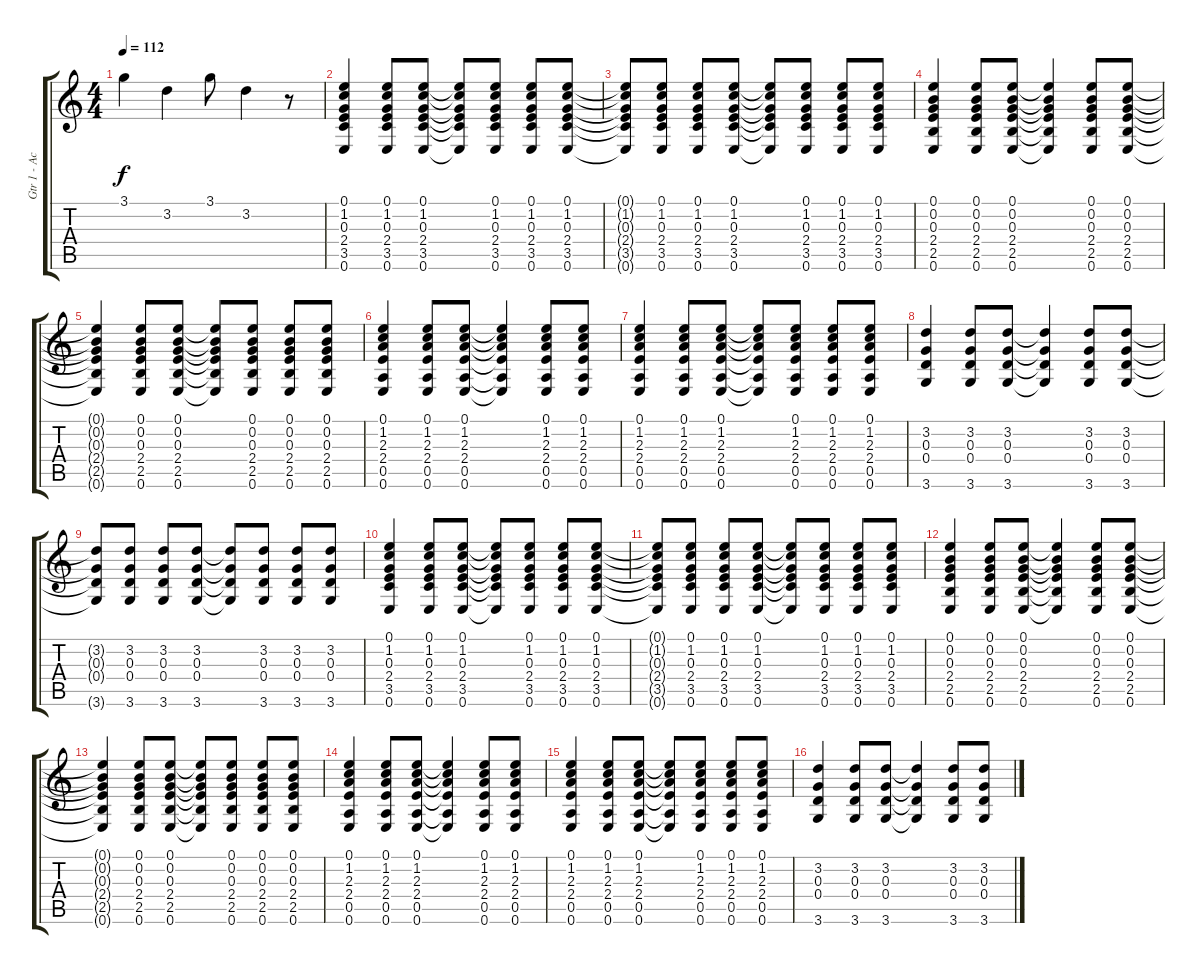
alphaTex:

\track ("Gtr 1 - Acoustic" "Gtr 1 - Ac") {instrument acousticguitarsteel}
\staff {score tabs}
\tuning (E4 B3 G3 D3 A2 E2) {hide}
\ts (4 4)
\tempo 112
\clef g2
\ks c
3.1{t}.4{dy f} 3.2.4 3.1.8 3.2.4 r.8 |
(0.1 1.2 0.3 2.4 3.5 0.6).4 (0.1 1.2 0.3 2.4 3.5 0.6).8 (0.1 1.2 0.3 2.4 3.5 0.6).8 (0.1{t} 1.2{t} 0.3{t} 2.4{t} 3.5{t} 0.6{t}).8 (0.1 1.2 0.3 2.4 3.5 0.6).8 (0.1 1.2 0.3 2.4 3.5 0.6).8 (0.1 1.2 0.3 2.4 3.5 0.6).8 |
(0.1{t} 1.2{t} 0.3{t} 2.4{t} 3.5{t} 0.6{t}).8 (0.1 1.2 0.3 2.4 3.5 0.6).8 (0.1 1.2 0.3 2.4 3.5 0.6).8 (0.1 1.2 0.3 2.4 3.5 0.6).8 (0.1{t} 1.2{t} 0.3{t} 2.4{t} 3.5{t} 0.6{t}).8 (0.1 1.2 0.3 2.4 3.5 0.6).8 (0.1 1.2 0.3 2.4 3.5 0.6).8 (0.1 1.2 0.3 2.4 3.5 0.6).8 |
(0.1 0.2 0.3 2.4 2.5 0.6).4 (0.1 0.2 0.3 2.4 2.5 0.6).8 (0.1 0.2 0.3 2.4 2.5 0.6).8 (0.1{t} 0.2{t} 0.3{t} 2.4{t} 2.5{t} 0.6{t}).4 (0.1 0.2 0.3 2.4 2.5 0.6).8 (0.1 0.2 0.3 2.4 2.5 0.6).8 |
(0.1{t} 0.2{t} 0.3{t} 2.4{t} 2.5{t} 0.6{t}).4 (0.1 0.2 0.3 2.4 2.5 0.6).8 (0.1 0.2 0.3 2.4 2.5 0.6).8 (0.1{t} 0.2{t} 0.3{t} 2.4{t} 2.5{t} 0.6{t}).8 (0.1 0.2 0.3 2.4 2.5 0.6).8 (0.1 0.2 0.3 2.4 2.5 0.6).8 (0.1 0.2 0.3 2.4 2.5 0.6).8 |
(0.1 1.2 2.3 2.4 0.5 0.6).4 (0.1 1.2 2.3 2.4 0.5 0.6).8 (0.1 1.2 2.3 2.4 0.5 0.6).8 (0.1{t} 1.2{t} 2.3{t} 2.4{t} 0.5{t} 0.6{t}).4 (0.1 1.2 2.3 2.4 0.5 0.6).8 (0.1 1.2 2.3 2.4 0.5 0.6).8 |
(0.1 1.2 2.3 2.4 0.5 0.6).4 (0.1 1.2 2.3 2.4 0.5 0.6).8 (0.1 1.2 2.3 2.4 0.5 0.6).8 (0.1{t} 1.2{t} 2.3{t} 2.4{t} 0.5{t} 0.6{t}).8 (0.1 1.2 2.3 2.4 0.5 0.6).8 (0.1 1.2 2.3 2.4 0.5 0.6).8 (0.1 1.2 2.3 2.4 0.5 0.6).8 |
(3.2 0.3 0.4 3.6).4 (3.2 0.3 0.4 3.6).8 (3.2 0.3 0.4 3.6).8 (3.2{t} 0.3{t} 0.4{t} 3.6{t}).4 (3.2 0.3 0.4 3.6).8 (3.2 0.3 0.4 3.6).8 |
(3.2{t} 0.3{t} 0.4{t} 3.6{t}).8 (3.2 0.3 0.4 3.6).8 (3.2 0.3 0.4 3.6).8 (3.2 0.3 0.4 3.6).8 (3.2{t} 0.3{t} 0.4{t} 3.6{t}).8 (3.2 0.3 0.4 3.6).8 (3.2 0.3 0.4 3.6).8 (3.2 0.3 0.4 3.6).8 |
(0.1 1.2 0.3 2.4 3.5 0.6).4 (0.1 1.2 0.3 2.4 3.5 0.6).8 (0.1 1.2 0.3 2.4 3.5 0.6).8 (0.1{t} 1.2{t} 0.3{t} 2.4{t} 3.5{t} 0.6{t}).8 (0.1 1.2 0.3 2.4 3.5 0.6).8 (0.1 1.2 0.3 2.4 3.5 0.6).8 (0.1 1.2 0.3 2.4 3.5 0.6).8 |
(0.1{t} 1.2{t} 0.3{t} 2.4{t} 3.5{t} 0.6{t}).8 (0.1 1.2 0.3 2.4 3.5 0.6).8 (0.1 1.2 0.3 2.4 3.5 0.6).8 (0.1 1.2 0.3 2.4 3.5 0.6).8 (0.1{t} 1.2{t} 0.3{t} 2.4{t} 3.5{t} 0.6{t}).8 (0.1 1.2 0.3 2.4 3.5 0.6).8 (0.1 1.2 0.3 2.4 3.5 0.6).8 (0.1 1.2 0.3 2.4 3.5 0.6).8 |
(0.1 0.2 0.3 2.4 2.5 0.6).4 (0.1 0.2 0.3 2.4 2.5 0.6).8 (0.1 0.2 0.3 2.4 2.5 0.6).8 (0.1{t} 0.2{t} 0.3{t} 2.4{t} 2.5{t} 0.6{t}).4 (0.1 0.2 0.3 2.4 2.5 0.6).8 (0.1 0.2 0.3 2.4 2.5 0.6).8 |
(0.1{t} 0.2{t} 0.3{t} 2.4{t} 2.5{t} 0.6{t}).4 (0.1 0.2 0.3 2.4 2.5 0.6).8 (0.1 0.2 0.3 2.4 2.5 0.6).8 (0.1{t} 0.2{t} 0.3{t} 2.4{t} 2.5{t} 0.6{t}).8 (0.1 0.2 0.3 2.4 2.5 0.6).8 (0.1 0.2 0.3 2.4 2.5 0.6).8 (0.1 0.2 0.3 2.4 2.5 0.6).8 |
(0.1 1.2 2.3 2.4 0.5 0.6).4 (0.1 1.2 2.3 2.4 0.5 0.6).8 (0.1 1.2 2.3 2.4 0.5 0.6).8 (0.1{t} 1.2{t} 2.3{t} 2.4{t} 0.5{t} 0.6{t}).4 (0.1 1.2 2.3 2.4 0.5 0.6).8 (0.1 1.2 2.3 2.4 0.5 0.6).8 |
(0.1 1.2 2.3 2.4 0.5 0.6).4 (0.1 1.2 2.3 2.4 0.5 0.6).8 (0.1 1.2 2.3 2.4 0.5 0.6).8 (0.1{t} 1.2{t} 2.3{t} 2.4{t} 0.5{t} 0.6{t}).8 (0.1 1.2 2.3 2.4 0.5 0.6).8 (0.1 1.2 2.3 2.4 0.5 0.6).8 (0.1 1.2 2.3 2.4 0.5 0.6).8 |
(3.2 0.3 0.4 3.6).4 (3.2 0.3 0.4 3.6).8 (3.2 0.3 0.4 3.6).8 (3.2{t} 0.3{t} 0.4{t} 3.6{t}).4 (3.2 0.3 0.4 3.6).8 (3.2 0.3 0.4 3.6).8
